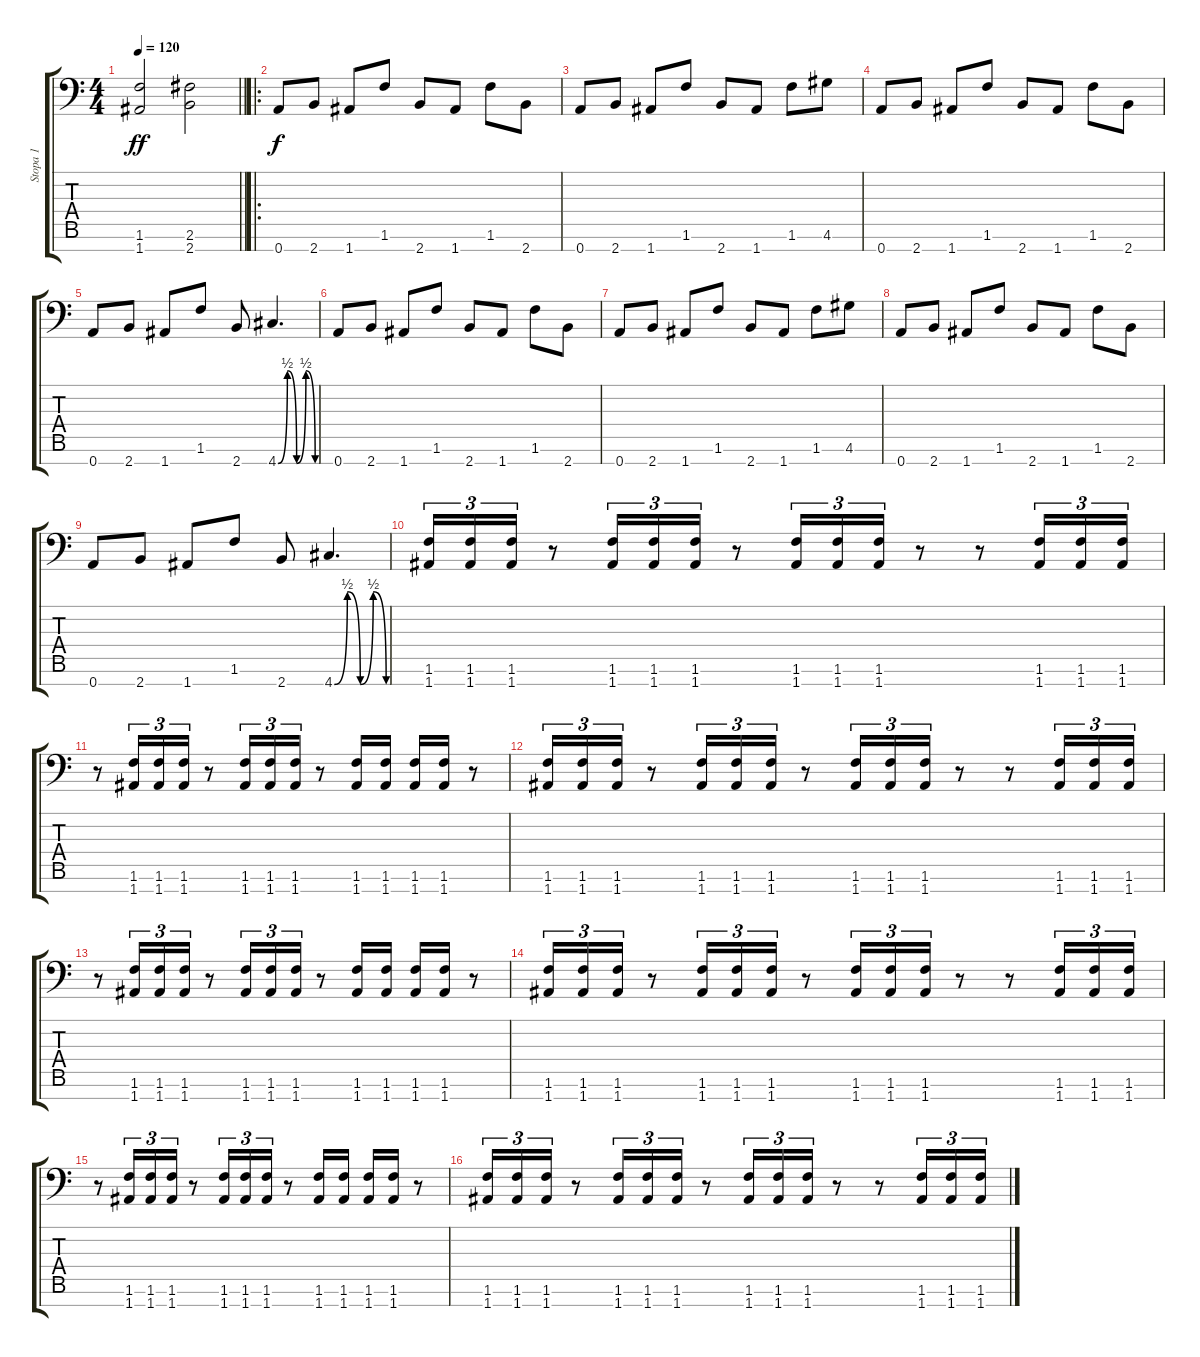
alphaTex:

\track ("Stopa 1" "Stopa 1") {instrument distortionguitar}
\staff {score tabs}
\tuning (E4 B3 G3 D3 A2 E2 A1) {hide}
\ts (4 4)
\tempo 120
\clef f4
\barLineRight lightlight
\ks c
(1.6 1.7).2{dy ff} (2.6 2.7).2 |
\ro
0.7.8{dy f balance 8} 2.7.8 1.7.8 1.6.8 2.7.8 1.7.8 1.6.8 2.7.8 |
0.7.8 2.7.8 1.7.8 1.6.8 2.7.8 1.7.8 1.6.8 4.6.8 |
0.7.8 2.7.8 1.7.8 1.6.8 2.7.8 1.7.8 1.6.8 2.7.8 |
0.7.8 2.7.8 1.7.8 1.6.8 2.7.8 4.7{be (custom 0 0 15 2 30 0 45 2 60 0)}.4{d} |
0.7.8{balance 8} 2.7.8 1.7.8 1.6.8 2.7.8 1.7.8 1.6.8 2.7.8 |
0.7.8 2.7.8 1.7.8 1.6.8 2.7.8 1.7.8 1.6.8 4.6.8 |
0.7.8 2.7.8 1.7.8 1.6.8 2.7.8 1.7.8 1.6.8 2.7.8 |
0.7.8 2.7.8 1.7.8 1.6.8 2.7.8 4.7{be (custom 0 0 15 2 30 0 45 2 60 0)}.4{d} |
(1.6 1.7).16{tu (3 2) balance 3} (1.6 1.7).16{tu (3 2)} (1.6 1.7).16{tu (3 2)} r.8 (1.6 1.7).16{tu (3 2)} (1.6 1.7).16{tu (3 2)} (1.6 1.7).16{tu (3 2)} r.8 (1.6 1.7).16{tu (3 2)} (1.6 1.7).16{tu (3 2)} (1.6 1.7).16{tu (3 2)} r.8 r.8 (1.6 1.7).16{tu (3 2)} (1.6 1.7).16{tu (3 2)} (1.6 1.7).16{tu (3 2)} |
r.8 (1.6 1.7).16{tu (3 2)} (1.6 1.7).16{tu (3 2)} (1.6 1.7).16{tu (3 2)} r.8 (1.6 1.7).16{tu (3 2)} (1.6 1.7).16{tu (3 2)} (1.6 1.7).16{tu (3 2)} r.8 (1.6 1.7).16 (1.6 1.7).16 (1.6 1.7).16 (1.6 1.7).16 r.8 |
(1.6 1.7).16{tu (3 2)} (1.6 1.7).16{tu (3 2)} (1.6 1.7).16{tu (3 2)} r.8 (1.6 1.7).16{tu (3 2)} (1.6 1.7).16{tu (3 2)} (1.6 1.7).16{tu (3 2)} r.8 (1.6 1.7).16{tu (3 2)} (1.6 1.7).16{tu (3 2)} (1.6 1.7).16{tu (3 2)} r.8 r.8 (1.6 1.7).16{tu (3 2)} (1.6 1.7).16{tu (3 2)} (1.6 1.7).16{tu (3 2)} |
r.8 (1.6 1.7).16{tu (3 2)} (1.6 1.7).16{tu (3 2)} (1.6 1.7).16{tu (3 2)} r.8 (1.6 1.7).16{tu (3 2)} (1.6 1.7).16{tu (3 2)} (1.6 1.7).16{tu (3 2)} r.8 (1.6 1.7).16 (1.6 1.7).16 (1.6 1.7).16 (1.6 1.7).16 r.8 |
(1.6 1.7).16{tu (3 2)} (1.6 1.7).16{tu (3 2)} (1.6 1.7).16{tu (3 2)} r.8 (1.6 1.7).16{tu (3 2)} (1.6 1.7).16{tu (3 2)} (1.6 1.7).16{tu (3 2)} r.8 (1.6 1.7).16{tu (3 2)} (1.6 1.7).16{tu (3 2)} (1.6 1.7).16{tu (3 2)} r.8 r.8 (1.6 1.7).16{tu (3 2)} (1.6 1.7).16{tu (3 2)} (1.6 1.7).16{tu (3 2)} |
r.8 (1.6 1.7).16{tu (3 2)} (1.6 1.7).16{tu (3 2)} (1.6 1.7).16{tu (3 2)} r.8 (1.6 1.7).16{tu (3 2)} (1.6 1.7).16{tu (3 2)} (1.6 1.7).16{tu (3 2)} r.8 (1.6 1.7).16 (1.6 1.7).16 (1.6 1.7).16 (1.6 1.7).16 r.8 |
(1.6 1.7).16{tu (3 2)} (1.6 1.7).16{tu (3 2)} (1.6 1.7).16{tu (3 2)} r.8 (1.6 1.7).16{tu (3 2)} (1.6 1.7).16{tu (3 2)} (1.6 1.7).16{tu (3 2)} r.8 (1.6 1.7).16{tu (3 2)} (1.6 1.7).16{tu (3 2)} (1.6 1.7).16{tu (3 2)} r.8 r.8 (1.6 1.7).16{tu (3 2)} (1.6 1.7).16{tu (3 2)} (1.6 1.7).16{tu (3 2)}
